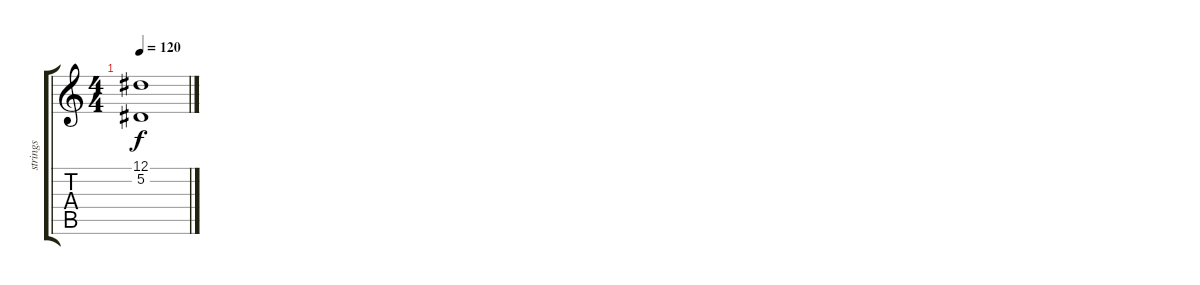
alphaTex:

\track ("strings" "strings") {instrument stringensemble2}
\staff {score tabs}
\tuning (Eb4 Bb3 Gb3 Db3 Ab2 Eb2) {hide}
\ts (4 4)
\tempo 120
\clef g2
\ks c
(12.1 5.2).1{dy f}
